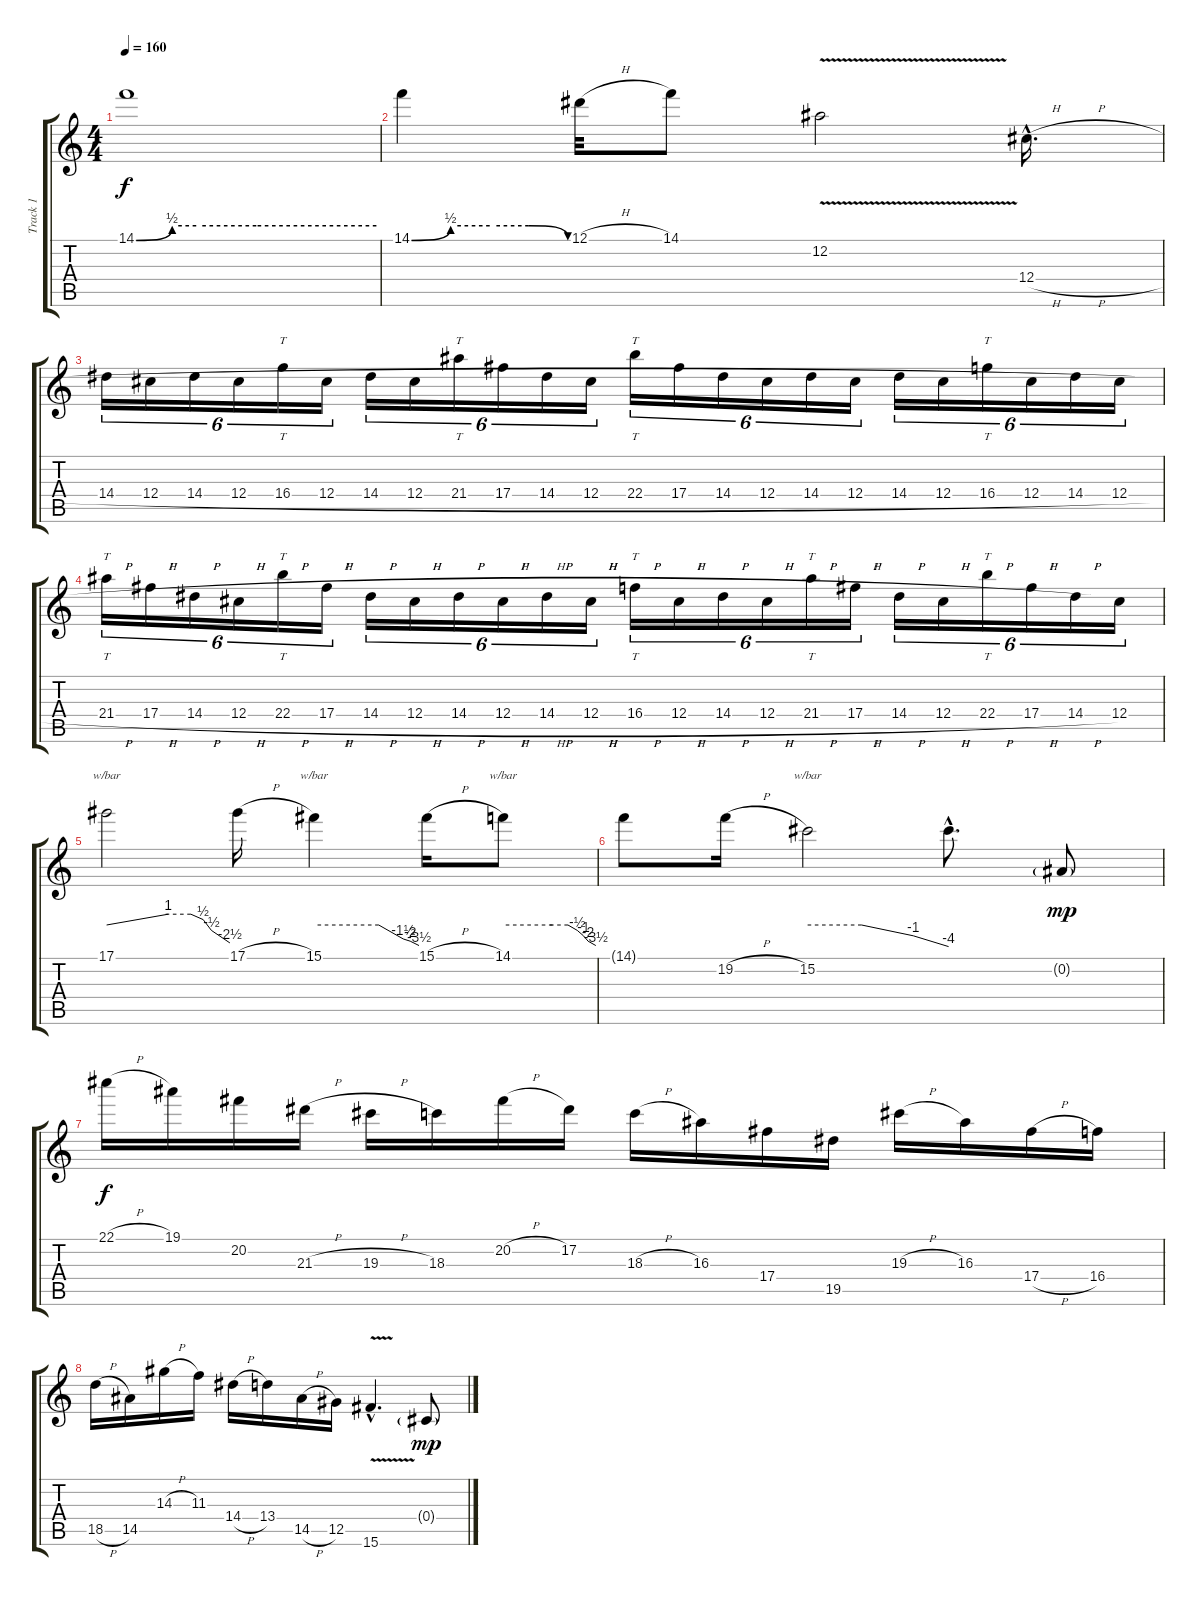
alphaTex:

\track ("Track 1" "Track 1") {instrument overdrivenguitar}
\staff {score tabs}
\tuning (Eb4 Bb3 Gb3 Db3 Ab2 Eb2) {hide}
\ts (4 4)
\tempo 160
\clef g2
\ks c
14.1{be (custom 0 0 9 2 15 2 30 2 60 2)}.1{dy f instrument distortionguitar} |
14.1{be (custom 0 0 15 2 30 2 45 2 60 0)}.4 12.1{h}.32 14.1.8 12.2{v}.2 12.4{h hac}.16{d} |
14.4{h}.16{tu (6 4)} 12.4{h}.16{tu (6 4)} 14.4{h}.16{tu (6 4)} 12.4{h}.16{tu (6 4)} 16.4{h}.16{tt tu (6 4)} 12.4{h}.16{tu (6 4)} 14.4{h}.16{tu (6 4)} 12.4{h}.16{tu (6 4)} 21.4{h}.16{tt tu (6 4)} 17.4{h}.16{tu (6 4)} 14.4{h}.16{tu (6 4)} 12.4{h}.16{tu (6 4)} 22.4{h}.16{tt tu (6 4)} 17.4{h}.16{tu (6 4)} 14.4{h}.16{tu (6 4)} 12.4{h}.16{tu (6 4)} 14.4{h}.16{tu (6 4)} 12.4{h}.16{tu (6 4)} 14.4{h}.16{tu (6 4)} 12.4{h}.16{tu (6 4)} 16.4{h}.16{tt tu (6 4)} 12.4{h}.16{tu (6 4)} 14.4{h}.16{tu (6 4)} 12.4{h}.16{tu (6 4)} |
21.4{h}.16{tt tu (6 4)} 17.4{h}.16{tu (6 4)} 14.4{h}.16{tu (6 4)} 12.4{h}.16{tu (6 4)} 22.4{h}.16{tt tu (6 4)} 17.4{h}.16{tu (6 4)} 14.4{h}.16{tu (6 4)} 12.4{h}.16{tu (6 4)} 14.4{h}.16{tu (6 4)} 12.4{h}.16{tu (6 4)} 14.4{h}.16{tu (6 4)} 12.4{h}.16{tu (6 4)} 16.4{h}.16{tt tu (6 4)} 12.4{h}.16{tu (6 4)} 14.4{h}.16{tu (6 4)} 12.4{h}.16{tu (6 4)} 21.4{h}.16{tt tu (6 4)} 17.4{h}.16{tu (6 4)} 14.4{h}.16{tu (6 4)} 12.4{h}.16{tu (6 4)} 22.4{h}.16{tt tu (6 4)} 17.4{h}.16{tu (6 4)} 14.4{h}.16{tu (6 4)} 12.4.16{tu (6 4)} |
17.1.2{tbe (custom default 0 0 30 4 41 4 47 2 51 -2 60 -10)} 17.1{h}.16 15.1.4{tbe (custom default 0 0 37 0 51 -6 55 -8 60 -14)} 15.1{h}.16 14.1.8{tbe (custom default 0 0 32 0 42 0 48 -2 52 -4 55 -8 60 -14)} |
14.1{t}.8 19.2{h}.16 15.2.2{tbe (custom default 0 0 23 0 45 -4 60 -16)} 15.2{hac t}.8{d} 0.2{g}.8{dy mp} |
22.1{h}.16{dy f} 19.1.16 20.2.16 21.3{h}.16 19.3{h}.16 18.3.16 20.2{h}.16 17.2.16 18.3{h}.16 16.3.16 17.4.16 19.5.16 19.3{h}.16 16.3.16 17.4{h}.16 16.4.16 |
18.5{h}.16 14.5.16 14.3{h}.16 11.3.16 14.4{h}.16 13.4.16 14.5{h}.16 12.5.16 15.6{v hac}.4{d} 0.4{g}.8{dy mp}
